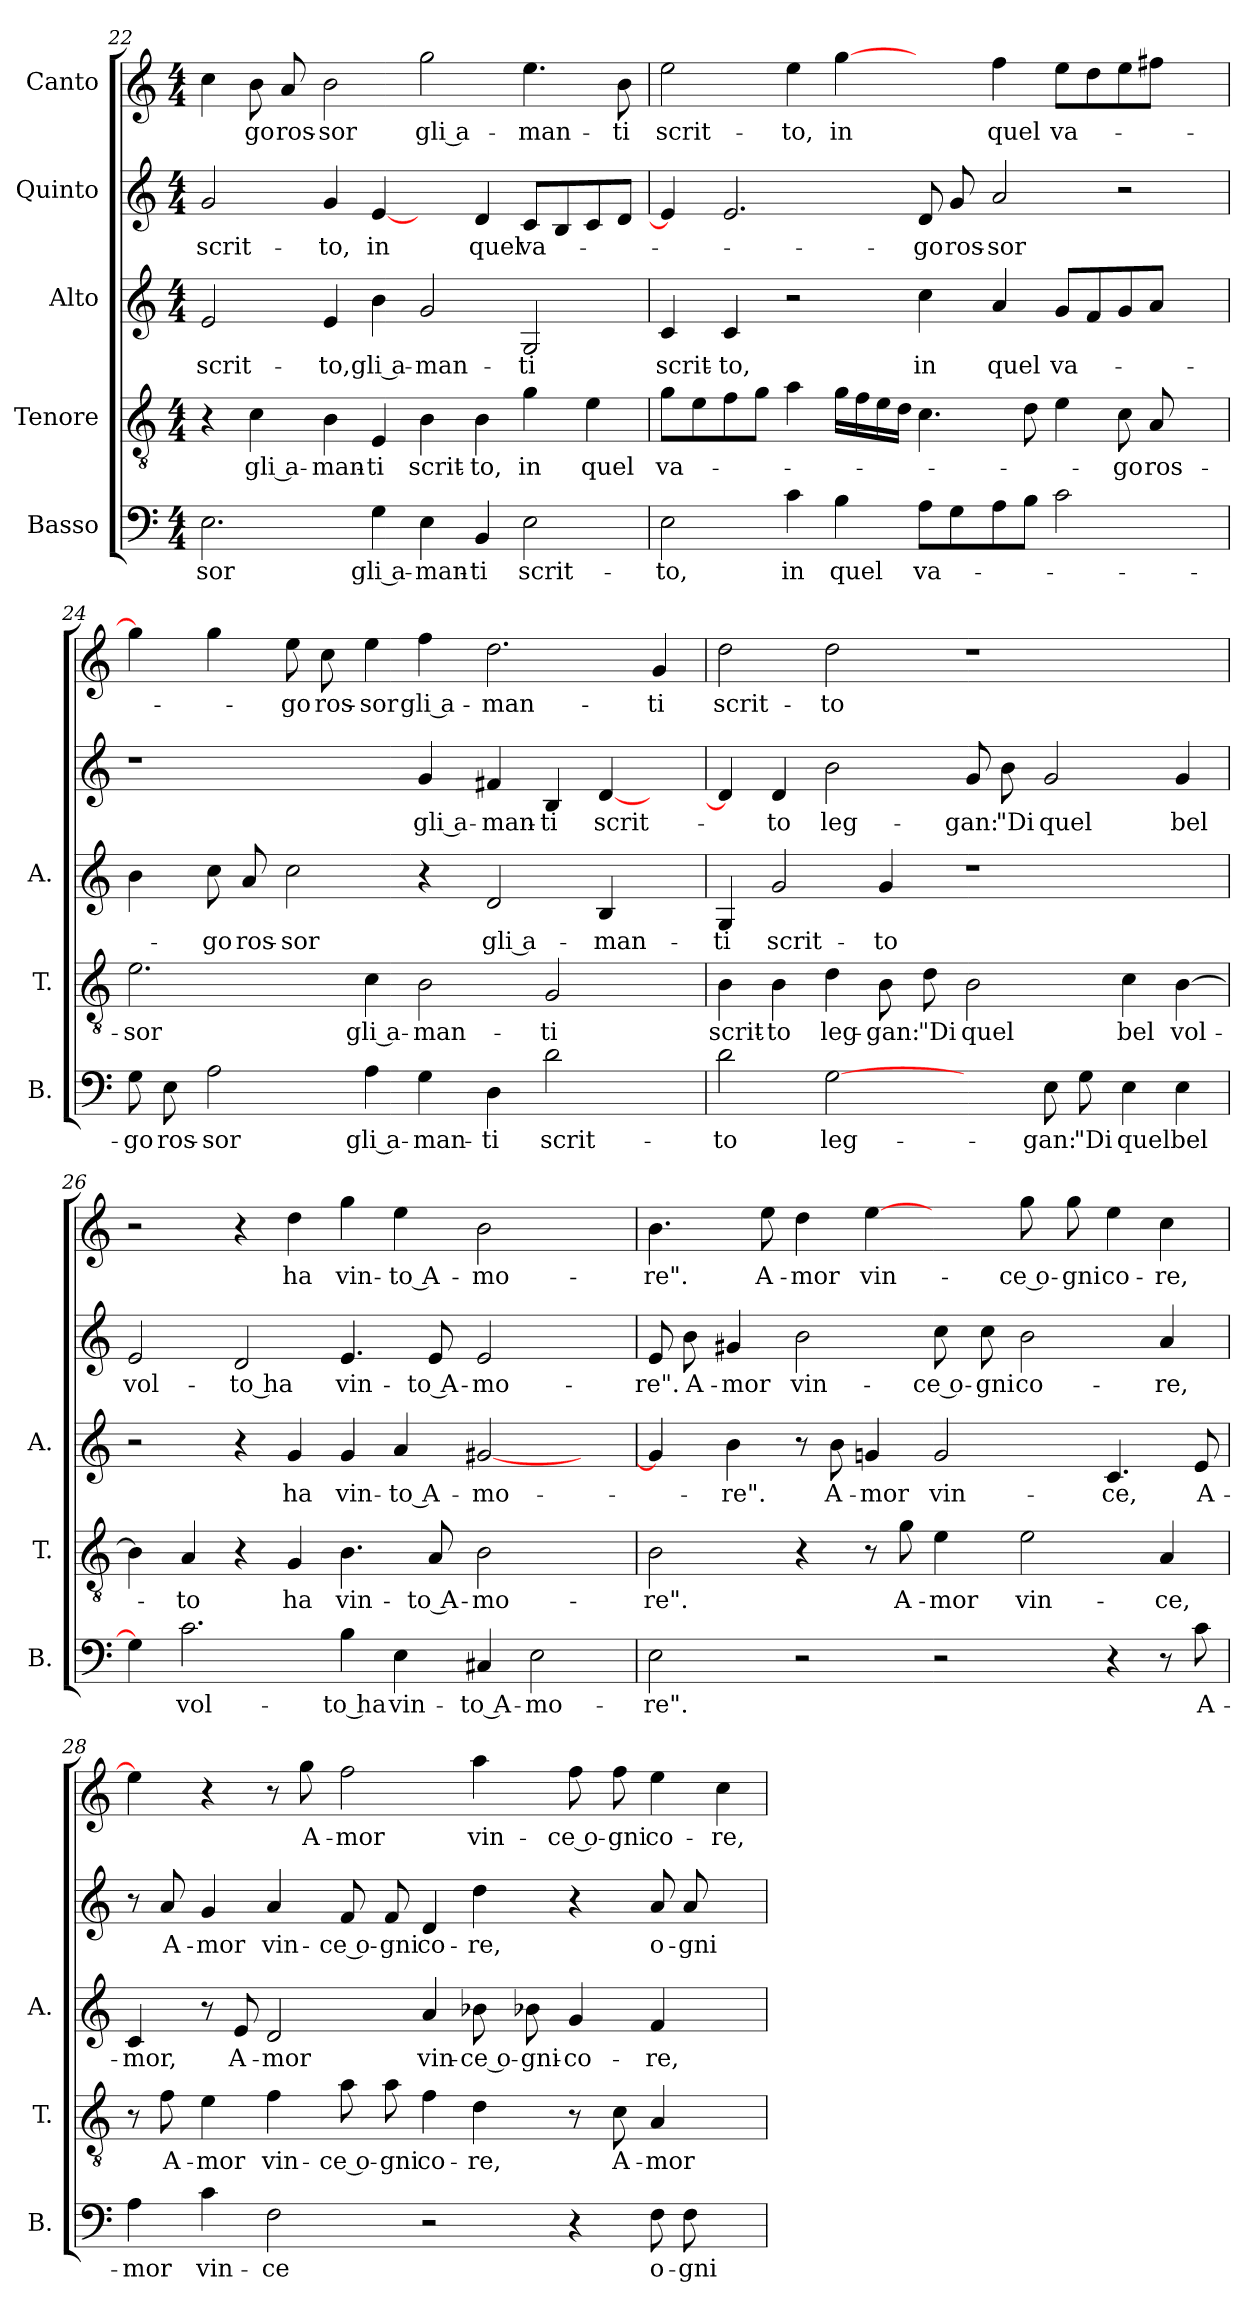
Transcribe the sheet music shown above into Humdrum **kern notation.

**kern	**text	**kern	**text	**kern	**text	**kern	**text	**kern	**text
*part5	*part5	*part4	*part4	*part3	*part3	*part2	*part2	*part1	*part1
*staff5	*staff5	*staff4	*staff4	*staff3	*staff3	*staff2	*staff2	*staff1	*staff1
*I"Basso	*	*I"Tenore	*	*I"Alto	*	*I"Quinto	*	*I"Canto	*
*I'B.	*	*I'T.	*	*I'A.	*	*	*	*	*
*clefF4	*	*clefGv2	*	*clefG2	*	*clefG2	*	*clefG2	*
*k[]	*	*k[]	*	*k[]	*	*k[]	*	*k[]	*
*C:	*	*C:	*	*C:	*	*C:	*	*C:	*
*M4/4	*	*M4/4	*	*M4/4	*	*M4/4	*	*M4/4	*
=22	=22	=22	=22	=22	=22	=22	=22	=22	=22
2.E\	-sor	4r	.	2e/	scrit-	2g/	scrit-	4cc\	.
.	.	4c\	gli a-	.	.	.	.	8b\	-go
.	.	.	.	.	.	.	.	8a/	ros-
.	.	4B\	-man-	4e/	-to,	4g/	-to,	2b\	-sor
4G\	gli a-	4E/	-ti	4b\	gli a-	[4e/	in	.	.
4E\	-man-	4B\	scrit-	2g/	-man-	4ryy	.	2gg\	gli a-
4BB/	-ti	4B\	-to,	.	.	4d/	quel	.	.
2E\	scrit-	4g\	in	2G/	-ti	8c/L	va-	4.ee\	-man-
.	.	.	.	.	.	8B/	.	.	.
.	.	4e\	quel	.	.	8c/	.	.	.
.	.	.	.	.	.	8d/J	.	8b\	-ti
=23	=23	=23	=23	=23	=23	=23	=23	=23	=23
2E\	-to,	8g\L	va-	4c/	scrit-	4e/]	.	2ee\	scrit-
.	.	8e\	.	.	.	.	.	.	.
.	.	8f\	.	4c/	-to,	2.e/	.	.	.
.	.	8g\J	.	.	.	.	.	.	.
4c\	in	4a\	.	2r	.	.	.	4ee\	-to,
4B\	quel	16g\LL	.	.	.	.	.	[4gg\	in
.	.	16f\	.	.	.	.	.	.	.
.	.	16e\	.	.	.	.	.	.	.
.	.	16d\JJ	.	.	.	.	.	.	.
8A\L	va-	4.c\	.	4cc\	in	8d/	-go	4ryy	.
8G\	.	.	.	.	.	8g/	ros-	.	.
8A\	.	.	.	4a/	quel	2a/	-sor	4ff\	quel
8B\J	.	8d\	.	.	.	.	.	.	.
2c\	.	4e\	.	8g/L	va-	.	.	8ee\L	va-
.	.	.	.	8f/	.	.	.	8dd\	.
.	.	8c\	-go	8g/	.	2r	.	8ee\	.
.	.	8A/	ros-	8a/J	.	.	.	8ff#X\J	.
4ryy	.	4ryy	.	4ryy	.	.	.	4ryy	.
=24	=24	=24	=24	=24	=24	=24	=24	=24	=24
8G\	-go	2.e\	-sor	4b\	.	1r	.	4gg\]	.
8E\	ros-	.	.	.	.	.	.	.	.
2A\	-sor	.	.	8cc\	-go	.	.	4gg\	.
.	.	.	.	8a/	ros-	.	.	.	.
.	.	.	.	2cc\	-sor	.	.	8ee\	-go
.	.	.	.	.	.	.	.	8cc\	ros-
4A\	gli a-	4c\	gli a-	.	.	.	.	4ee\	-sor
4G\	-man-	2B\	-man-	4r	.	4g/	gli a-	4ff\	gli a-
4D\	-ti	.	.	2d/	gli a-	4f#X/	-man-	2.dd\	-man-
2d\	scrit-	2G/	-ti	.	.	4B/	-ti	.	.
.	.	.	.	4B/	-man-	[4d/	scrit-	.	.
4ryy	.	4ryy	.	4ryy	.	4ryy	.	4g/	-ti
=25	=25	=25	=25	=25	=25	=25	=25	=25	=25
2d\	-to	4B\	scrit-	4G/	-ti	4d/]	.	2dd\	scrit-
.	.	4B\	-to	2g/	scrit-	4d/	-to	.	.
[2G\	leg-	4d\	leg-	.	.	2b\	leg-	2dd\	-to
.	.	8B\	-gan:	4g/	-to	.	.	.	.
.	.	8d\	"Di	.	.	.	.	.	.
4ryy	.	2B\	quel	1r	.	8g/	-gan:	1r	.
.	.	.	.	.	.	8b\	"Di	.	.
8E\	-gan:	.	.	.	.	2g/	quel	.	.
8G\	"Di	.	.	.	.	.	.	.	.
4E\	quel	4c\	bel	.	.	.	.	.	.
4E\	bel	[4B\	vol-	.	.	4g/	bel	.	.
=26	=26	=26	=26	=26	=26	=26	=26	=26	=26
4G\]	.	4B\]	.	2r	.	2e/	vol-	2r	.
2.c\	vol-	4A/	-to	.	.	.	.	.	.
.	.	4r	.	4r	.	2d/	-to ha	4r	.
.	.	4G/	ha	4g/	ha	.	.	4dd\	ha
4B\	-to ha	4.B\	vin-	4g/	vin-	4.e/	vin-	4gg\	vin-
4E\	vin-	.	.	4a/	-to A-	.	.	4ee\	-to A-
.	.	8A/	-to A-	.	.	8e/	-to A-	.	.
4C#X/	-to A-	2B\	-mo-	[2g#X/	-mo-	2e/	-mo-	2b\	-mo-
2E\	-mo-	.	.	.	.	.	.	.	.
.	.	4ryy	.	4ryy	.	4ryy	.	4ryy	.
=27	=27	=27	=27	=27	=27	=27	=27	=27	=27
2E\	-re".	2B\	-re".	4g#/]	.	8e/	-re".	4.b\	-re".
.	.	.	.	.	.	8b\	A-	.	.
.	.	.	.	4b\	-re".	4g#X/	-mor	.	.
.	.	.	.	.	.	.	.	8ee\	A-
2r	.	4r	.	8r	.	2b\	vin-	4dd\	-mor
.	.	.	.	8b\	A-	.	.	.	.
.	.	8r	.	4g/	-mor	.	.	[4ee\	vin-
.	.	8g\	A-	.	.	.	.	.	.
2r	.	4e\	-mor	2g/	vin-	8cc\	-ce o-	4ryy	.
.	.	.	.	.	.	8cc\	-gni	.	.
.	.	2e\	vin-	.	.	2b\	co-	8gg\	-ce o-
.	.	.	.	.	.	.	.	8gg\	-gni
4r	.	.	.	4.c/	-ce,	.	.	4ee\	co-
8r	.	4A/	-ce,	.	.	4a/	-re,	4cc\	-re,
8c\	A-	.	.	8e/	A-	.	.	.	.
=28	=28	=28	=28	=28	=28	=28	=28	=28	=28
4A\	-mor	8r	.	4c/	-mor,	8r	.	4ee\]	.
.	.	8f\	A-	.	.	8a/	A-	.	.
4c\	vin-	4e\	-mor	8r	.	4g/	-mor	4r	.
.	.	.	.	8e/	A-	.	.	.	.
2F\	-ce	4f\	vin-	2d/	-mor	4a/	vin-	8r	.
.	.	.	.	.	.	.	.	8gg\	A-
.	.	8a\	-ce o-	.	.	8f/	-ce o-	2ff\	-mor
.	.	8a\	-gni	.	.	8f/	-gni	.	.
2r	.	4f\	co-	4a/	vin-	4d/	co-	.	.
.	.	4d\	-re,	8b-X\	-ce o-	4dd\	-re,	4aa\	vin-
.	.	.	.	8b-X\	-gni-	.	.	.	.
4r	.	8r	.	4g/	-co-	4r	.	8ff\	-ce o-
.	.	8c\	A-	.	.	.	.	8ff\	-gni
8F\	o-	4A/	-mor	4f/	-re,	8a/	o-	4ee\	co-
8F\	-gni	.	.	.	.	8a/	-gni	.	.
4ryy	.	4ryy	.	4ryy	.	4ryy	.	4cc\	-re,
=	=	=	=	=	=	=	=	=	=
*-	*-	*-	*-	*-	*-	*-	*-	*-	*-
